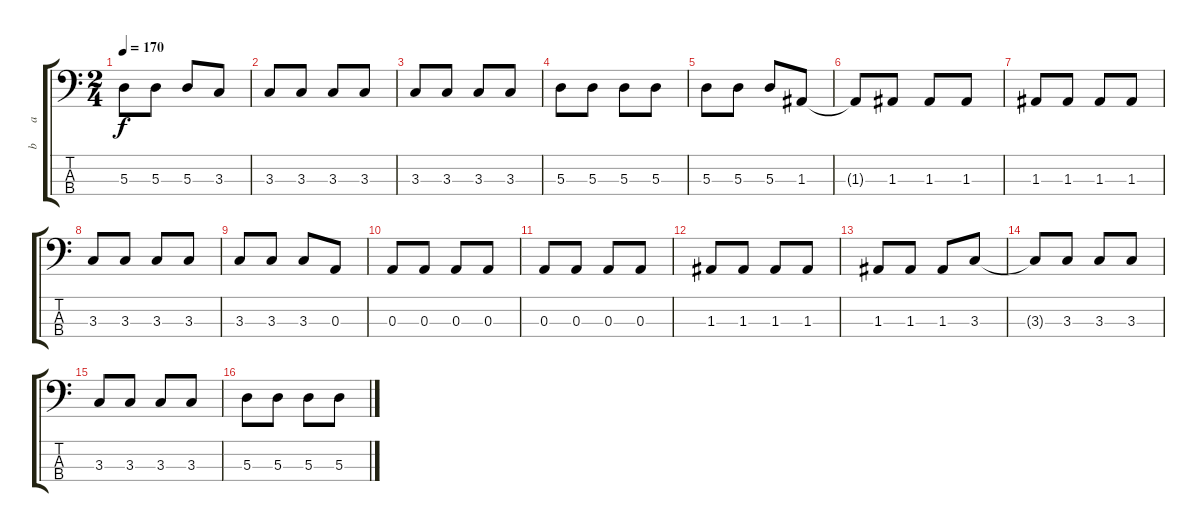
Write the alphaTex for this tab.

\track ("b       a       s      s" "b       a ") {instrument electricbassfinger}
\staff {score tabs}
\tuning (G2 D2 A1 E1) {hide}
\ts (2 4)
\tempo 170
\clef f4
\ks c
5.3.8{dy f} 5.3.8 5.3.8 3.3.8 |
3.3.8 3.3.8 3.3.8 3.3.8 |
3.3.8 3.3.8 3.3.8 3.3.8 |
5.3.8 5.3.8 5.3.8 5.3.8 |
5.3.8 5.3.8 5.3.8 1.3.8 |
1.3{t}.8 1.3.8 1.3.8 1.3.8 |
1.3.8 1.3.8 1.3.8 1.3.8 |
3.3.8 3.3.8 3.3.8 3.3.8 |
3.3.8 3.3.8 3.3.8 0.3.8 |
0.3.8 0.3.8 0.3.8 0.3.8 |
0.3.8 0.3.8 0.3.8 0.3.8 |
1.3.8 1.3.8 1.3.8 1.3.8 |
1.3.8 1.3.8 1.3.8 3.3.8 |
3.3{t}.8 3.3.8 3.3.8 3.3.8 |
3.3.8 3.3.8 3.3.8 3.3.8 |
5.3.8 5.3.8 5.3.8 5.3.8
